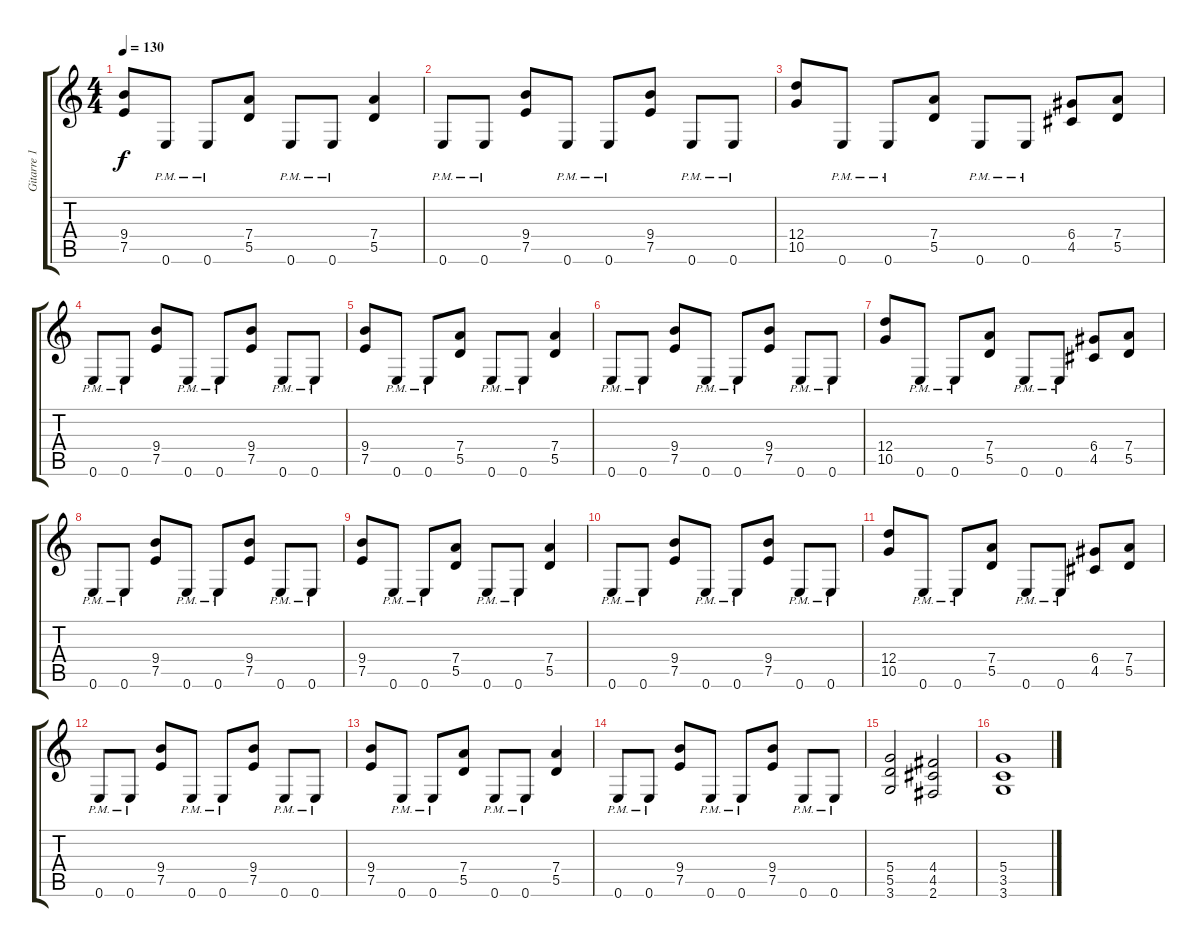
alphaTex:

\track ("Gitarre 1" "Gitarre 1") {instrument distortionguitar}
\staff {score tabs}
\tuning (E4 B3 G3 D3 A2 E2) {hide}
\ts (4 4)
\tempo 130
\clef g2
\ks c
(9.4 7.5).8{dy f} 0.6{pm}.8 0.6{pm}.8 (7.4 5.5).8 0.6{pm}.8 0.6{pm}.8 (7.4 5.5).4 |
0.6{pm}.8 0.6{pm}.8 (9.4 7.5).8 0.6{pm}.8 0.6{pm}.8 (9.4 7.5).8 0.6{pm}.8 0.6{pm}.8 |
(12.4 10.5).8 0.6{pm}.8 0.6{pm}.8 (7.4 5.5).8 0.6{pm}.8 0.6{pm}.8 (6.4 4.5).8 (7.4 5.5).8 |
0.6{pm}.8 0.6{pm}.8 (9.4 7.5).8 0.6{pm}.8 0.6{pm}.8 (9.4 7.5).8 0.6{pm}.8 0.6{pm}.8 |
(9.4 7.5).8 0.6{pm}.8 0.6{pm}.8 (7.4 5.5).8 0.6{pm}.8 0.6{pm}.8 (7.4 5.5).4 |
0.6{pm}.8 0.6{pm}.8 (9.4 7.5).8 0.6{pm}.8 0.6{pm}.8 (9.4 7.5).8 0.6{pm}.8 0.6{pm}.8 |
(12.4 10.5).8 0.6{pm}.8 0.6{pm}.8 (7.4 5.5).8 0.6{pm}.8 0.6{pm}.8 (6.4 4.5).8 (7.4 5.5).8 |
0.6{pm}.8 0.6{pm}.8 (9.4 7.5).8 0.6{pm}.8 0.6{pm}.8 (9.4 7.5).8 0.6{pm}.8 0.6{pm}.8 |
(9.4 7.5).8 0.6{pm}.8 0.6{pm}.8 (7.4 5.5).8 0.6{pm}.8 0.6{pm}.8 (7.4 5.5).4 |
0.6{pm}.8 0.6{pm}.8 (9.4 7.5).8 0.6{pm}.8 0.6{pm}.8 (9.4 7.5).8 0.6{pm}.8 0.6{pm}.8 |
(12.4 10.5).8 0.6{pm}.8 0.6{pm}.8 (7.4 5.5).8 0.6{pm}.8 0.6{pm}.8 (6.4 4.5).8 (7.4 5.5).8 |
0.6{pm}.8 0.6{pm}.8 (9.4 7.5).8 0.6{pm}.8 0.6{pm}.8 (9.4 7.5).8 0.6{pm}.8 0.6{pm}.8 |
(9.4 7.5).8 0.6{pm}.8 0.6{pm}.8 (7.4 5.5).8 0.6{pm}.8 0.6{pm}.8 (7.4 5.5).4 |
0.6{pm}.8 0.6{pm}.8 (9.4 7.5).8 0.6{pm}.8 0.6{pm}.8 (9.4 7.5).8 0.6{pm}.8 0.6{pm}.8 |
(5.4 5.5 3.6).2 (4.4 4.5 2.6).2 |
(5.4 3.5 3.6).1
